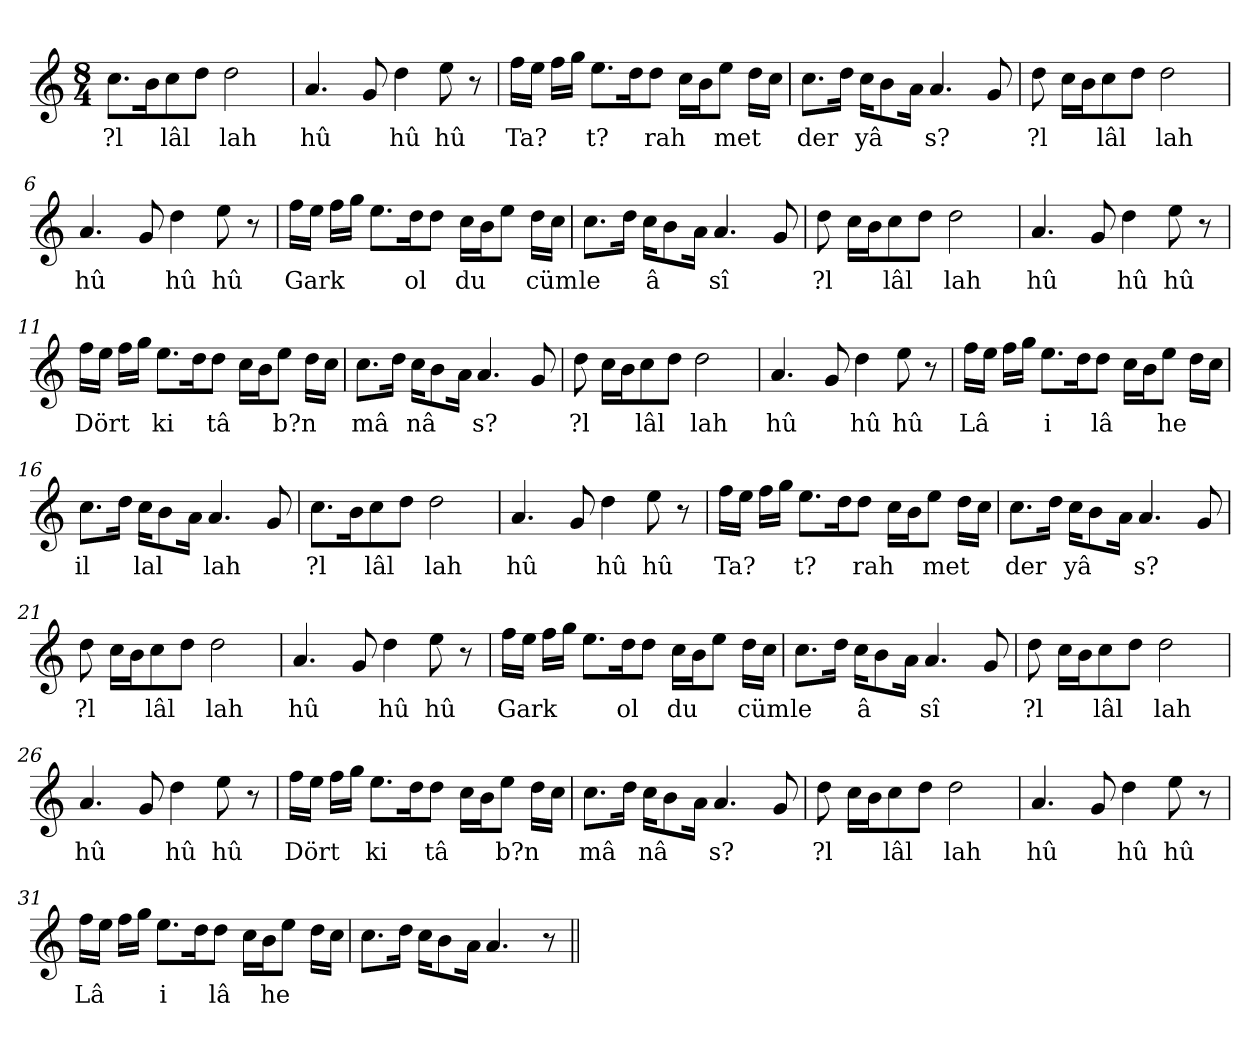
**kern	**text
*part1	*part1
*staff1	*staff1
*clefG2	*
*k[]	*
*M8/4	*
*MM144	*
=1	=1
!	!LO:LY:b
8.cc\L	?l
16b\K	.
!	!LO:LY:b
8cc\	lâl
8dd\J	.
!	!LO:LY:b
2dd\	lah
=2	=2
!	!LO:LY:b
4.a/	hû
8g/	.
!	!LO:LY:b
4dd\	hû
!	!LO:LY:b
8ee\	hû
8r	.
=3	=3
!	!LO:LY:b
16ff\LL	Ta?
16ee\JJ	.
16ff\LL	.
16gg\JJ	.
!	!LO:LY:b
8.ee\L	t?
16dd\K	.
!	!LO:LY:b
8dd\J	rah
16cc\LL	.
16b\J	.
!	!LO:LY:b
8ee\J	met
16dd\LL	.
16cc\JJ	.
=4	=4
!	!LO:LY:b
8.cc\L	der
16dd\Jk	.
!	!LO:LY:b
16cc\KL	yâ
8b\	.
16a\Jk	.
!	!LO:LY:b
4.a/	s?
8g/	.
=5	=5
!	!LO:LY:b
8dd\	?l
16cc\LL	.
16b\J	.
!	!LO:LY:b
8cc\	lâl
8dd\J	.
!	!LO:LY:b
2dd\	lah
!!LO:LB:g=z
=6	=6
!	!LO:LY:b
4.a/	hû
8g/	.
!	!LO:LY:b
4dd\	hû
!	!LO:LY:b
8ee\	hû
8r	.
=7	=7
!	!LO:LY:b
16ff\LL	Gark
16ee\JJ	.
16ff\LL	.
16gg\JJ	.
8.ee\L	.
!	!LO:LY:b
16dd\K	ol
8dd\J	.
!	!LO:LY:b
16cc\LL	du
16b\J	.
8ee\J	.
!	!LO:LY:b
16dd\LL	cüm
16cc\JJ	.
=8	=8
!	!LO:LY:b
8.cc\L	le
16dd\Jk	.
!	!LO:LY:b
16cc\KL	â
8b\	.
16a\Jk	.
!	!LO:LY:b
4.a/	sî
8g/	.
=9	=9
!	!LO:LY:b
8dd\	?l
16cc\LL	.
16b\J	.
!	!LO:LY:b
8cc\	lâl
8dd\J	.
!	!LO:LY:b
2dd\	lah
=10	=10
!	!LO:LY:b
4.a/	hû
8g/	.
!	!LO:LY:b
4dd\	hû
!	!LO:LY:b
8ee\	hû
8r	.
!!LO:LB:g=z
=11	=11
!	!LO:LY:b
16ff\LL	Dört
16ee\JJ	.
16ff\LL	.
16gg\JJ	.
!	!LO:LY:b
8.ee\L	ki
16dd\K	.
!	!LO:LY:b
8dd\J	tâ
16cc\LL	.
16b\J	.
!	!LO:LY:b
8ee\J	b?n
16dd\LL	.
16cc\JJ	.
=12	=12
!	!LO:LY:b
8.cc\L	mâ
16dd\Jk	.
!	!LO:LY:b
16cc\KL	nâ
8b\	.
16a\Jk	.
!	!LO:LY:b
4.a/	s?
8g/	.
=13	=13
!	!LO:LY:b
8dd\	?l
16cc\LL	.
16b\J	.
!	!LO:LY:b
8cc\	lâl
8dd\J	.
!	!LO:LY:b
2dd\	lah
=14	=14
!	!LO:LY:b
4.a/	hû
8g/	.
!	!LO:LY:b
4dd\	hû
!	!LO:LY:b
8ee\	hû
8r	.
=15	=15
!	!LO:LY:b
16ff\LL	Lâ
16ee\JJ	.
16ff\LL	.
16gg\JJ	.
!	!LO:LY:b
8.ee\L	i
16dd\K	.
!	!LO:LY:b
8dd\J	lâ
16cc\LL	.
16b\J	.
!	!LO:LY:b
8ee\J	he
16dd\LL	.
16cc\JJ	.
!!LO:LB:g=z
=16	=16
!	!LO:LY:b
8.cc\L	il
16dd\Jk	.
!	!LO:LY:b
16cc\KL	lal
8b\	.
16a\Jk	.
!	!LO:LY:b
4.a/	lah
8g/	.
=17	=17
!	!LO:LY:b
8.cc\L	?l
16b\K	.
!	!LO:LY:b
8cc\	lâl
8dd\J	.
!	!LO:LY:b
2dd\	lah
=18	=18
!	!LO:LY:b
4.a/	hû
8g/	.
!	!LO:LY:b
4dd\	hû
!	!LO:LY:b
8ee\	hû
8r	.
=19	=19
!	!LO:LY:b
16ff\LL	Ta?
16ee\JJ	.
16ff\LL	.
16gg\JJ	.
!	!LO:LY:b
8.ee\L	t?
16dd\K	.
!	!LO:LY:b
8dd\J	rah
16cc\LL	.
16b\J	.
!	!LO:LY:b
8ee\J	met
16dd\LL	.
16cc\JJ	.
=20	=20
!	!LO:LY:b
8.cc\L	der
16dd\Jk	.
!	!LO:LY:b
16cc\KL	yâ
8b\	.
16a\Jk	.
!	!LO:LY:b
4.a/	s?
8g/	.
!!LO:LB:g=z
=21	=21
!	!LO:LY:b
8dd\	?l
16cc\LL	.
16b\J	.
!	!LO:LY:b
8cc\	lâl
8dd\J	.
!	!LO:LY:b
2dd\	lah
=22	=22
!	!LO:LY:b
4.a/	hû
8g/	.
!	!LO:LY:b
4dd\	hû
!	!LO:LY:b
8ee\	hû
8r	.
=23	=23
!	!LO:LY:b
16ff\LL	Gark
16ee\JJ	.
16ff\LL	.
16gg\JJ	.
8.ee\L	.
!	!LO:LY:b
16dd\K	ol
8dd\J	.
!	!LO:LY:b
16cc\LL	du
16b\J	.
8ee\J	.
!	!LO:LY:b
16dd\LL	cüm
16cc\JJ	.
=24	=24
!	!LO:LY:b
8.cc\L	le
16dd\Jk	.
!	!LO:LY:b
16cc\KL	â
8b\	.
16a\Jk	.
!	!LO:LY:b
4.a/	sî
8g/	.
=25	=25
!	!LO:LY:b
8dd\	?l
16cc\LL	.
16b\J	.
!	!LO:LY:b
8cc\	lâl
8dd\J	.
!	!LO:LY:b
2dd\	lah
!!LO:LB:g=z
=26	=26
!	!LO:LY:b
4.a/	hû
8g/	.
!	!LO:LY:b
4dd\	hû
!	!LO:LY:b
8ee\	hû
8r	.
=27	=27
!	!LO:LY:b
16ff\LL	Dört
16ee\JJ	.
16ff\LL	.
16gg\JJ	.
!	!LO:LY:b
8.ee\L	ki
16dd\K	.
!	!LO:LY:b
8dd\J	tâ
16cc\LL	.
16b\J	.
!	!LO:LY:b
8ee\J	b?n
16dd\LL	.
16cc\JJ	.
=28	=28
!	!LO:LY:b
8.cc\L	mâ
16dd\Jk	.
!	!LO:LY:b
16cc\KL	nâ
8b\	.
16a\Jk	.
!	!LO:LY:b
4.a/	s?
8g/	.
=29	=29
!	!LO:LY:b
8dd\	?l
16cc\LL	.
16b\J	.
!	!LO:LY:b
8cc\	lâl
8dd\J	.
!	!LO:LY:b
2dd\	lah
=30	=30
!	!LO:LY:b
4.a/	hû
8g/	.
!	!LO:LY:b
4dd\	hû
!	!LO:LY:b
8ee\	hû
8r	.
!!LO:LB:g=z
=31	=31
!	!LO:LY:b
16ff\LL	Lâ
16ee\JJ	.
16ff\LL	.
16gg\JJ	.
!	!LO:LY:b
8.ee\L	i
16dd\K	.
!	!LO:LY:b
8dd\J	lâ
16cc\LL	.
16b\J	.
!	!LO:LY:b
8ee\J	he
16dd\LL	.
16cc\JJ	.
=32	=32
8.cc\L	.
16dd\Jk	.
16cc\KL	.
8b\	.
16a\Jk	.
4.a/	.
8r	.
=||	=||
*-	*-
